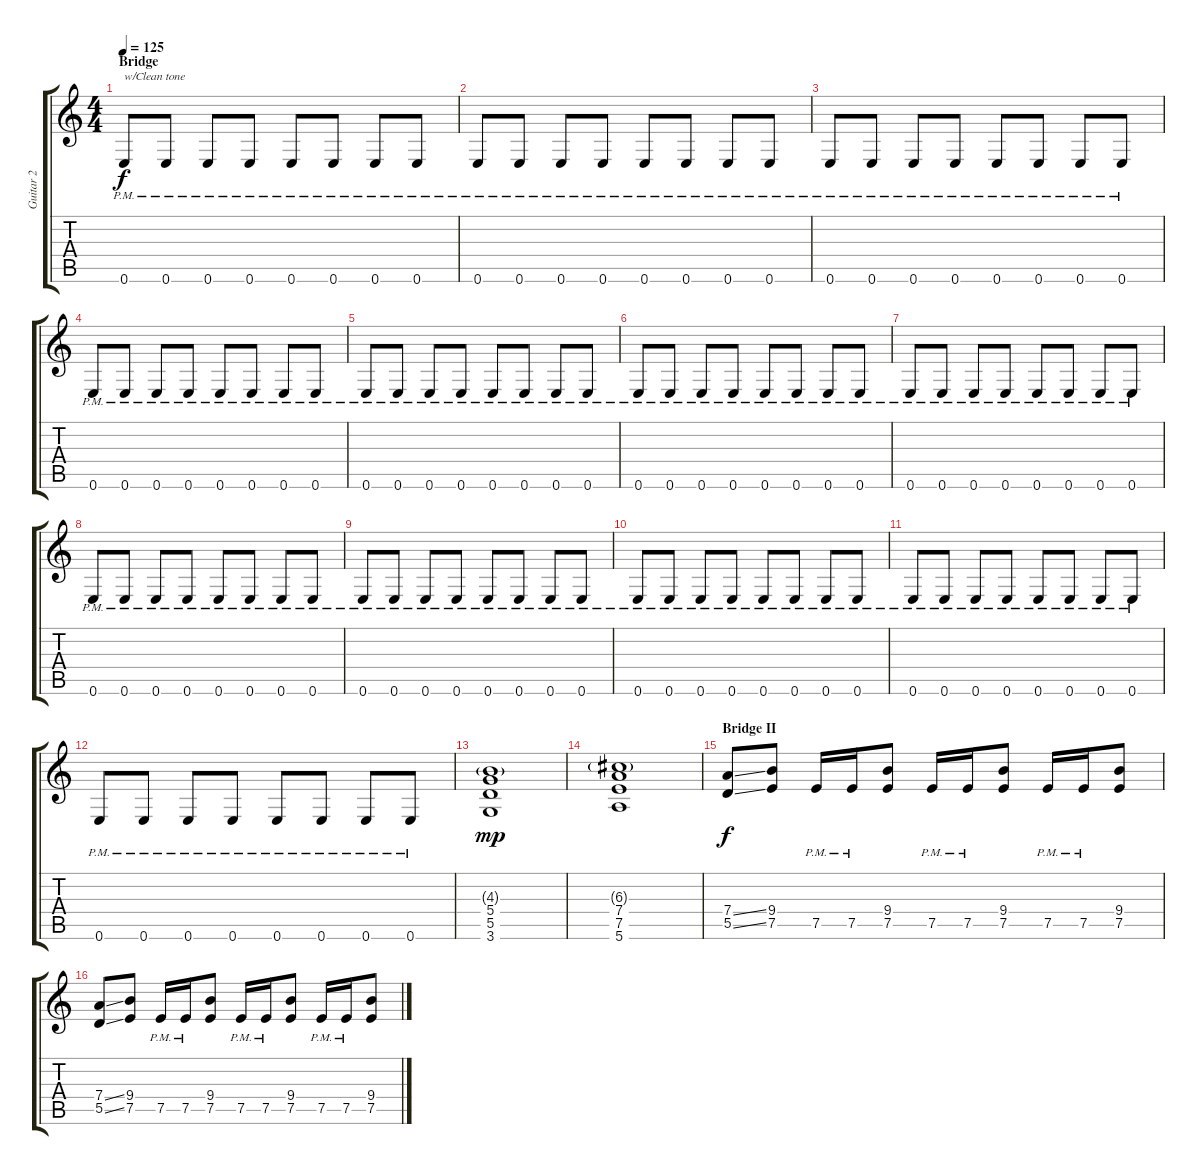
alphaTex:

\track ("Guitar 2" "Guitar 2") {instrument overdrivenguitar}
\staff {score tabs}
\tuning (E4 B3 G3 D3 A2 E2) {hide}
\ts (4 4)
\section ("" "Bridge")
\tempo 125
\clef g2
\ks c
0.6{pm}.8{txt "w/Clean tone" dy f volume 9 instrument electricguitarmuted} 0.6{pm}.8 0.6{pm}.8 0.6{pm}.8 0.6{pm}.8 0.6{pm}.8 0.6{pm}.8 0.6{pm}.8 |
0.6{pm}.8 0.6{pm}.8 0.6{pm}.8 0.6{pm}.8 0.6{pm}.8 0.6{pm}.8 0.6{pm}.8 0.6{pm}.8 |
0.6{pm}.8 0.6{pm}.8 0.6{pm}.8 0.6{pm}.8 0.6{pm}.8 0.6{pm}.8 0.6{pm}.8 0.6{pm}.8 |
0.6{pm}.8 0.6{pm}.8 0.6{pm}.8 0.6{pm}.8 0.6{pm}.8 0.6{pm}.8 0.6{pm}.8 0.6{pm}.8 |
0.6{pm}.8 0.6{pm}.8 0.6{pm}.8 0.6{pm}.8 0.6{pm}.8 0.6{pm}.8 0.6{pm}.8 0.6{pm}.8 |
0.6{pm}.8 0.6{pm}.8 0.6{pm}.8 0.6{pm}.8 0.6{pm}.8 0.6{pm}.8 0.6{pm}.8 0.6{pm}.8 |
0.6{pm}.8 0.6{pm}.8 0.6{pm}.8 0.6{pm}.8 0.6{pm}.8 0.6{pm}.8 0.6{pm}.8 0.6{pm}.8 |
0.6{pm}.8 0.6{pm}.8 0.6{pm}.8 0.6{pm}.8 0.6{pm}.8 0.6{pm}.8 0.6{pm}.8 0.6{pm}.8 |
0.6{pm}.8 0.6{pm}.8 0.6{pm}.8 0.6{pm}.8 0.6{pm}.8 0.6{pm}.8 0.6{pm}.8 0.6{pm}.8 |
0.6{pm}.8 0.6{pm}.8 0.6{pm}.8 0.6{pm}.8 0.6{pm}.8 0.6{pm}.8 0.6{pm}.8 0.6{pm}.8 |
0.6{pm}.8 0.6{pm}.8 0.6{pm}.8 0.6{pm}.8 0.6{pm}.8 0.6{pm}.8 0.6{pm}.8 0.6{pm}.8 |
0.6{pm}.8 0.6{pm}.8 0.6{pm}.8 0.6{pm}.8 0.6{pm}.8 0.6{pm}.8 0.6{pm}.8 0.6{pm}.8 |
(4.3{g} 5.4 5.5 3.6).1{dy mp volume 13 instrument overdrivenguitar} |
(6.3{g} 7.4 7.5 5.6).1 |
\section ("" "Bridge II")
(7.4{ss} 5.5{ss}).8{dy f} (9.4 7.5).8 7.5{pm}.16 7.5{pm}.16 (9.4 7.5).8 7.5{pm}.16 7.5{pm}.16 (9.4 7.5).8 7.5{pm}.16 7.5{pm}.16 (9.4 7.5).8 |
(7.4{ss} 5.5{ss}).8 (9.4 7.5).8 7.5{pm}.16 7.5{pm}.16 (9.4 7.5).8 7.5{pm}.16 7.5{pm}.16 (9.4 7.5).8 7.5{pm}.16 7.5{pm}.16 (9.4 7.5).8
